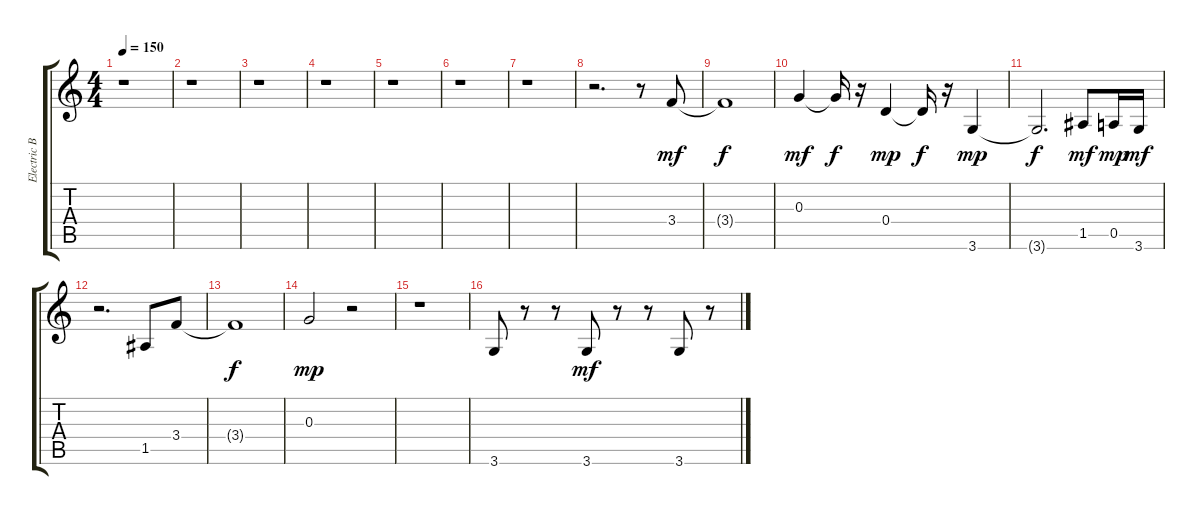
\track ("Electric B" "Electric B") {instrument electricbassfinger}
\staff {score tabs}
\tuning (E4 B3 G3 D3 A2 E2) {hide}
\ts (4 4)
\tempo 150
\clef g2
\ks c
r.1{dy mp} |
r.1 |
r.1 |
r.1 |
r.1 |
r.1 |
r.1 |
r.2{d volume 15} r.8 3.4.8{dy mf} |
3.4{t}.1{dy f} |
0.3.4{dy mf} 0.3{t}.16{dy f} r.16 0.4.4{dy mp} 0.4{t}.16{dy f} r.16 3.6.4{dy mp} |
3.6{t}.2{d dy f} 1.5.8{dy mf} 0.5.16{dy mp} 3.6.16{dy mf} |
r.2{d} 1.5.8 3.4.8 |
3.4{t}.1{dy f} |
0.3.2{dy mp} r.2 |
r.1 |
3.6.8{volume 11} r.8 r.8 3.6.8{dy mf} r.8 r.8 3.6.8 r.8
